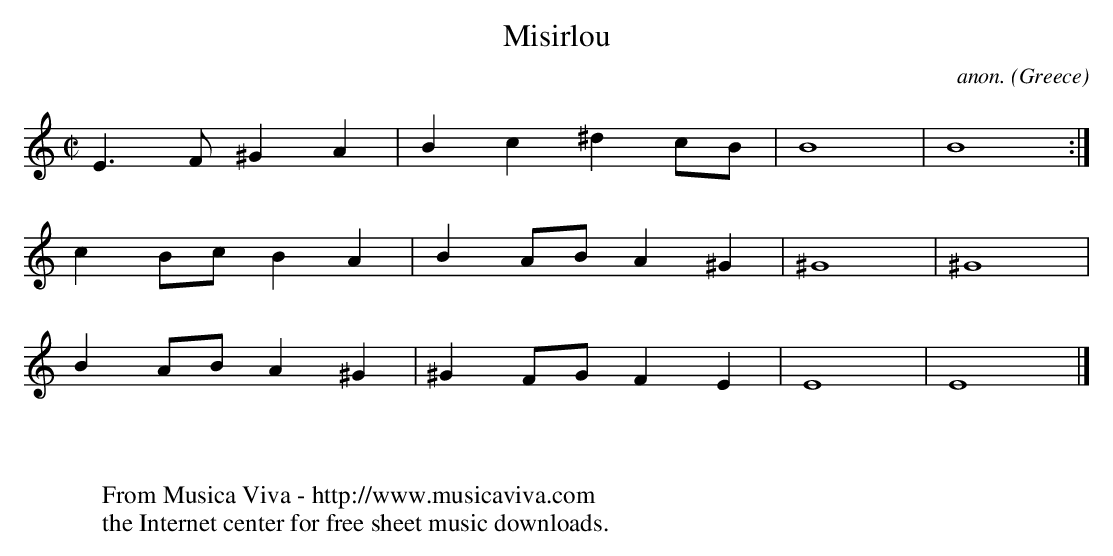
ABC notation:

X:1
T:Misirlou
C:anon.
O:Greece
M:C|
L:1/4
K:Ephryg
E>F^GA|Bc^dc/B/|B4|B4:|
cB/c/BA|BA/B/A^G|^G4|^G4|
BA/B/A^G|^GF/G/FE|E4|E4|]
W:
W:
W:  From Musica Viva - http://www.musicaviva.com
W:  the Internet center for free sheet music downloads.
